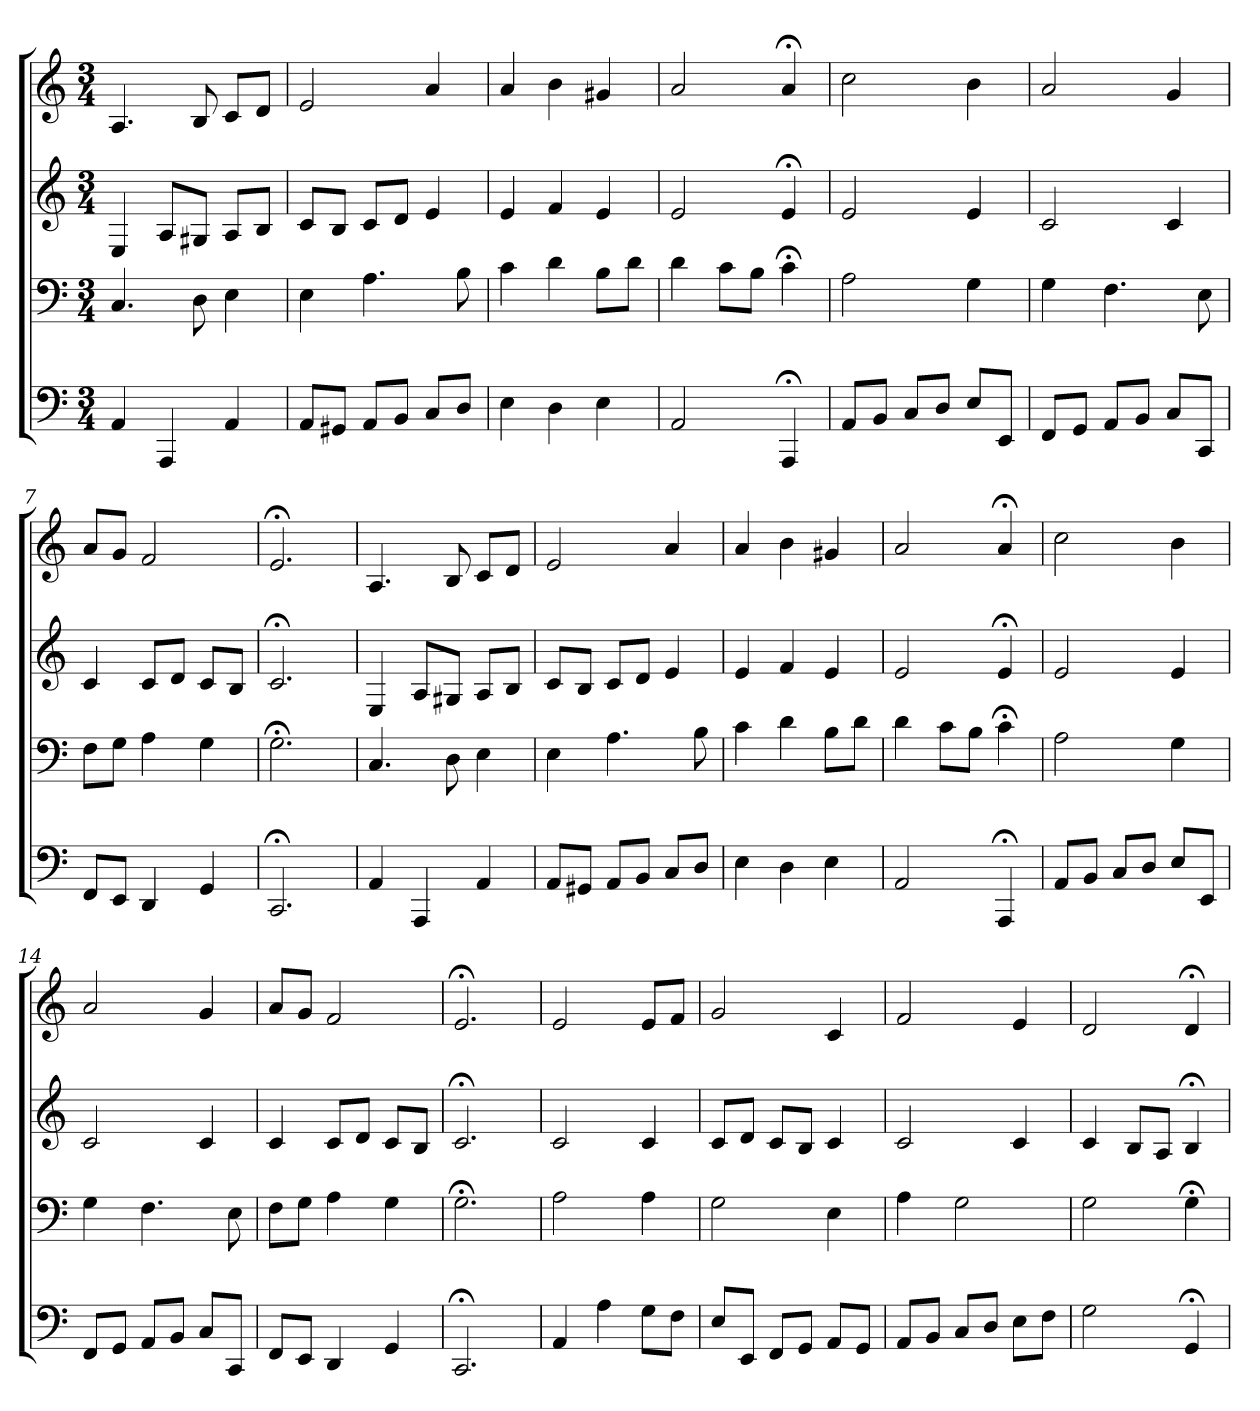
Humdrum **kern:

**kern	**kern	**kern	**kern
*part4	*part3	*part2	*part1
*staff4	*staff3	*staff2	*staff1
*clefF4	*clefF4	*clefG2	*clefG2
*k[]	*k[]	*k[]	*k[]
*C:	*C:	*C:	*a:
*M3/4	*M3/4	*M3/4	*M3/4
=1	=1	=1	=1
4AA	4.C	4E	4.A
4AAA	.	8A/L	.
.	8D	8G#X/J	8B
4AA	4E	8A/L	8c/L
.	.	8B/J	8d/J
=2	=2	=2	=2
8AA/L	4E	8c/L	2e
8GG#X/J	.	8B/J	.
8AA/L	4.A	8c/L	.
8BB/J	.	8d/J	.
8C/L	.	4e	4a
8D/J	8B	.	.
=3	=3	=3	=3
4E	4c	4e	4a
4D	4d	4f	4b
4E	8B\L	4e	4g#X
.	8d\J	.	.
=4	=4	=4	=4
2AA	4d	2e	2a
.	8c\L	.	.
.	8B\J	.	.
4AAA;<	4c;<	4e;<	4a;<
=5	=5	=5	=5
8AA/L	2A	2e	2cc
8BB/J	.	.	.
8C/L	.	.	.
8D/J	.	.	.
8E/L	4G	4e	4b
8EE/J	.	.	.
=6	=6	=6	=6
8FF/L	4G	2c	2a
8GG/J	.	.	.
8AA/L	4.F	.	.
8BB/J	.	.	.
8C/L	.	4c	4g
8CC/J	8E	.	.
=7	=7	=7	=7
8FF/L	8F\L	4c	8a/L
8EE/J	8G\J	.	8g/J
4DD	4A	8c/L	2f
.	.	8d/J	.
4GG	4G	8c/L	.
.	.	8B/J	.
=8	=8	=8	=8
2.CC;<	2.G;<	2.c;<	2.e;<
=9	=9	=9	=9
4AA	4.C	4E	4.A
4AAA	.	8A/L	.
.	8D	8G#X/J	8B
4AA	4E	8A/L	8c/L
.	.	8B/J	8d/J
=10	=10	=10	=10
8AA/L	4E	8c/L	2e
8GG#X/J	.	8B/J	.
8AA/L	4.A	8c/L	.
8BB/J	.	8d/J	.
8C/L	.	4e	4a
8D/J	8B	.	.
=11	=11	=11	=11
4E	4c	4e	4a
4D	4d	4f	4b
4E	8B\L	4e	4g#X
.	8d\J	.	.
=12	=12	=12	=12
2AA	4d	2e	2a
.	8c\L	.	.
.	8B\J	.	.
4AAA;<	4c;<	4e;<	4a;<
=13	=13	=13	=13
8AA/L	2A	2e	2cc
8BB/J	.	.	.
8C/L	.	.	.
8D/J	.	.	.
8E/L	4G	4e	4b
8EE/J	.	.	.
=14	=14	=14	=14
8FF/L	4G	2c	2a
8GG/J	.	.	.
8AA/L	4.F	.	.
8BB/J	.	.	.
8C/L	.	4c	4g
8CC/J	8E	.	.
=15	=15	=15	=15
8FF/L	8F\L	4c	8a/L
8EE/J	8G\J	.	8g/J
4DD	4A	8c/L	2f
.	.	8d/J	.
4GG	4G	8c/L	.
.	.	8B/J	.
=16	=16	=16	=16
2.CC;<	2.G;<	2.c;<	2.e;<
=17	=17	=17	=17
4AA	2A	2c	2e
4A	.	.	.
8G\L	4A	4c	8e/L
8F\J	.	.	8f/J
=18	=18	=18	=18
8E/L	2G	8c/L	2g
8EE/J	.	8d/J	.
8FF/L	.	8c/L	.
8GG/J	.	8B/J	.
8AA/L	4E	4c	4c
8GG/J	.	.	.
=19	=19	=19	=19
8AA/L	4A	2c	2f
8BB/J	.	.	.
8C/L	2G	.	.
8D/J	.	.	.
8E\L	.	4c	4e
8F\J	.	.	.
=20	=20	=20	=20
2G	2G	4c	2d
.	.	8B/L	.
.	.	8A/J	.
4GG;<	4G;<	4B;<	4d;<
=	=	=	=
*-	*-	*-	*-
